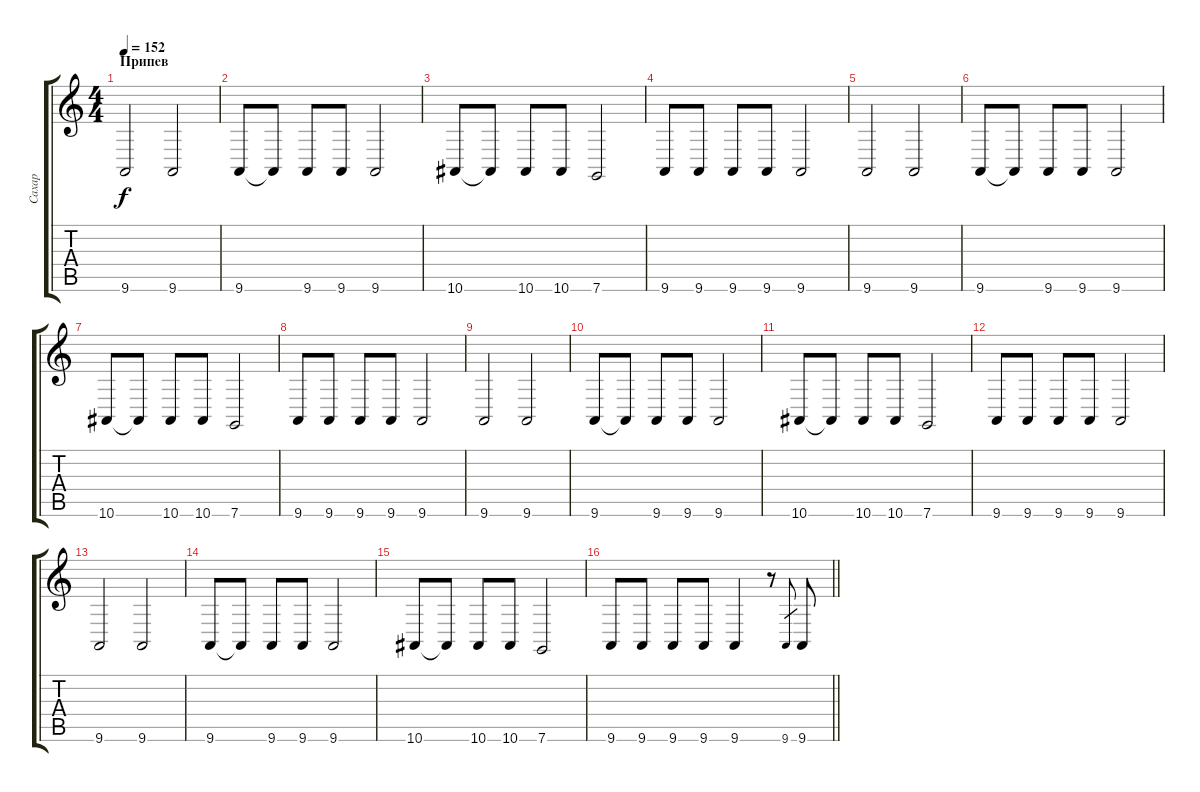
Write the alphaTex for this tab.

\track ("Сахар" "Сахар") {instrument bassoon}
\staff {score tabs}
\tuning (D4 A3 F3 C3 G2 C2) {hide}
\ts (4 4)
\section ("" "Припев")
\tempo 152
\clef g2
\ks c
9.6.2{dy f} 9.6.2 |
9.6.8 9.6{t}.8 9.6.8 9.6.8 9.6.2 |
10.6.8 10.6{t}.8 10.6.8 10.6.8 7.6.2 |
9.6.8 9.6.8 9.6.8 9.6.8 9.6.2 |
9.6.2 9.6.2 |
9.6.8 9.6{t}.8 9.6.8 9.6.8 9.6.2 |
10.6.8 10.6{t}.8 10.6.8 10.6.8 7.6.2 |
9.6.8 9.6.8 9.6.8 9.6.8 9.6.2 |
9.6.2 9.6.2 |
9.6.8 9.6{t}.8 9.6.8 9.6.8 9.6.2 |
10.6.8 10.6{t}.8 10.6.8 10.6.8 7.6.2 |
9.6.8 9.6.8 9.6.8 9.6.8 9.6.2 |
9.6.2 9.6.2 |
9.6.8 9.6{t}.8 9.6.8 9.6.8 9.6.2 |
10.6.8 10.6{t}.8 10.6.8 10.6.8 7.6.2 |
\barLineRight lightlight
9.6.8 9.6.8 9.6.8 9.6.8 9.6.4 r.8 9.6.8{gr} 9.6.8
